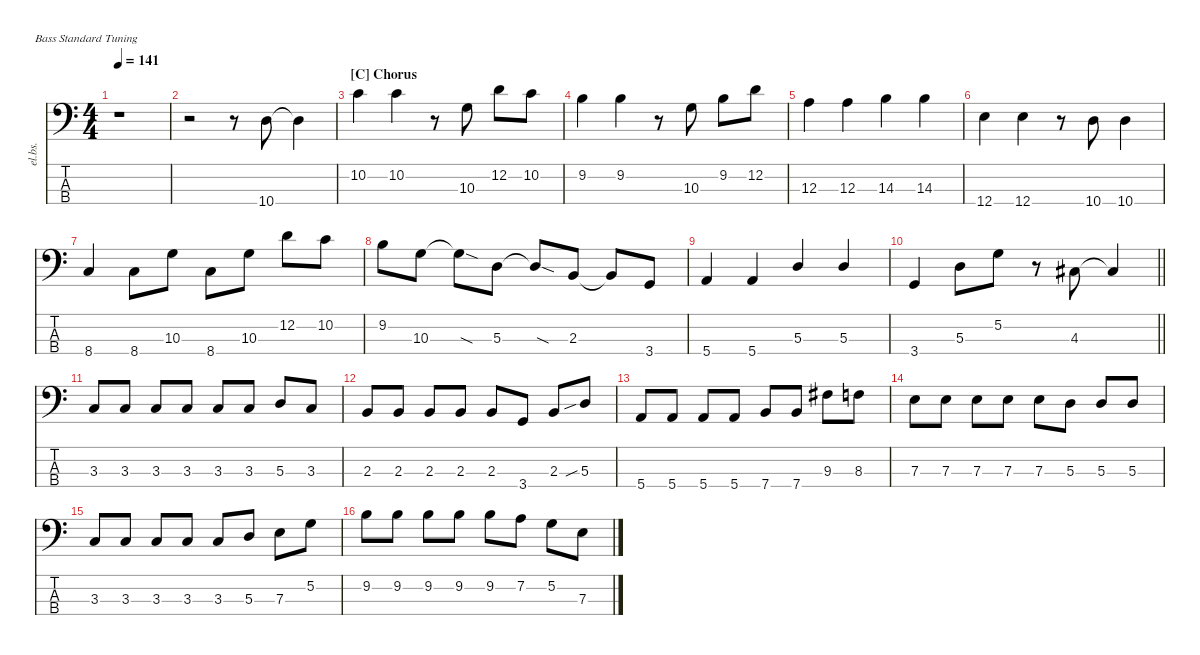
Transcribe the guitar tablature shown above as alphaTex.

\defaultSystemsLayout 4
\hideDynamics
\bracketExtendMode nobrackets
\track ("Electric Bass" "el.bs.") {mute instrument electricbassfinger}
\staff {score tabs}
\tuning (G2 D2 A1 E1)
\ts (4 4)
\tempo 141
\clef f4
\ks c
r.1{dy mf beam Down} |
r.2{beam Down} r.8{beam Down} 10.4.8{beam Down} 10.4{t}.4{beam Down} |
\section ("C" "Chorus")
10.2.4{beam Down} 10.2.4{beam Down} r.8{beam Down} 10.3.8{beam Down} 12.2.8{beam Down} 10.2.8{beam Down} |
9.2.4{beam Down} 9.2.4{beam Down} r.8{beam Down} 10.3.8{beam Down} 9.2.8{beam Down} 12.2.8{beam Down} |
12.3.4{beam Down} 12.3.4{beam Down} 14.3.4{beam Down} 14.3.4{beam Down} |
12.4.4{beam Down} 12.4.4{beam Down} r.8{beam Down} 10.4.8{beam Down} 10.4.4{beam Down} |
8.4.4{beam Up} 8.4.8{beam Down} 10.3.8{beam Down} 8.4.8{beam Down} 10.3.8{beam Down} 12.2.8{beam Down} 10.2.8{beam Down} |
9.2.8{beam Down} 10.3.8{beam Down} 10.3{sod t}.8{beam Down} 5.3.8{beam Down} 5.3{sod t}.8{beam Up} 2.3.8{beam Up} 2.3{t}.8{beam Up} 3.4.8{beam Up} |
5.4.4{beam Up} 5.4.4{beam Up} 5.3.4{beam Up} 5.3.4{beam Up} |
\barLineRight lightlight
3.4.4{beam Up} 5.3.8{beam Down} 5.2.8{beam Down} r.8{beam Down} 4.3{acc #}.8{beam Up} 4.3{t acc #}.4{beam Up} |
3.3.8{beam Up} 3.3.8{beam Up} 3.3.8{beam Up} 3.3.8{beam Up} 3.3.8{beam Up} 3.3.8{beam Up} 5.3.8{beam Up} 3.3.8{beam Up} |
2.3.8{beam Up} 2.3.8{beam Up} 2.3.8{beam Up} 2.3.8{beam Up} 2.3.8{beam Up} 3.4.8{beam Up} 2.3.8{beam Up} 5.3{sib}.8{beam Up} |
5.4.8{beam Up} 5.4.8{beam Up} 5.4.8{beam Up} 5.4.8{beam Up} 7.4.8{beam Up} 7.4.8{beam Up} 9.3{acc #}.8{beam Down} 8.3.8{beam Down} |
7.3.8{beam Down} 7.3.8{beam Down} 7.3.8{beam Down} 7.3.8{beam Down} 7.3.8{beam Down} 5.3.8{beam Down} 5.3.8{beam Up} 5.3.8{beam Up} |
3.3.8{beam Up} 3.3.8{beam Up} 3.3.8{beam Up} 3.3.8{beam Up} 3.3.8{beam Up} 5.3.8{beam Up} 7.3.8{beam Down} 5.2.8{beam Down} |
9.2.8{beam Down} 9.2.8{beam Down} 9.2.8{beam Down} 9.2.8{beam Down} 9.2.8{beam Down} 7.2.8{beam Down} 5.2.8{beam Down} 7.3.8{beam Down}
